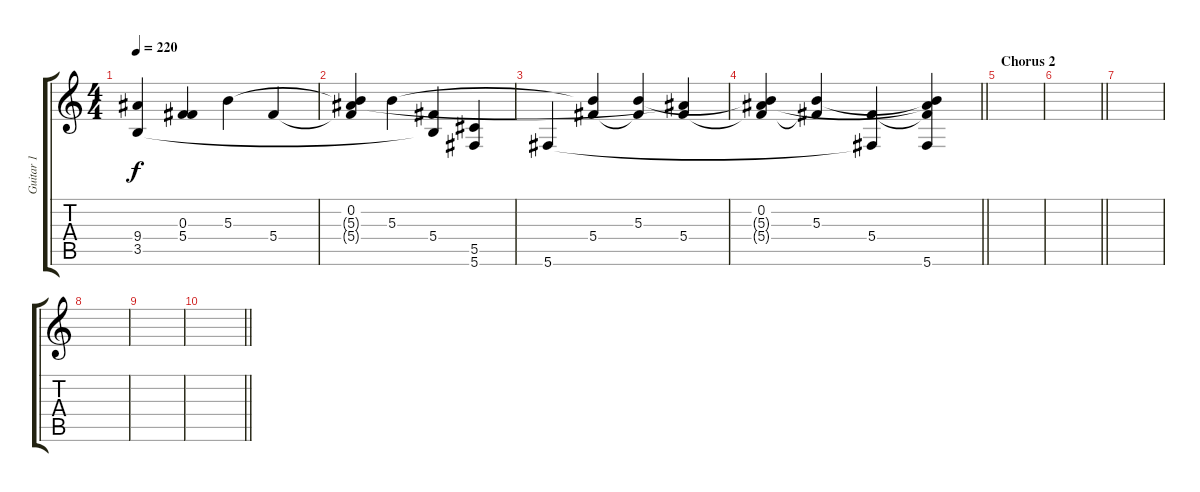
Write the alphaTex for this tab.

\track ("Guitar 1" "Guitar 1") {instrument acousticguitarsteel}
\staff {score tabs}
\tuning (Eb4 Bb3 Gb3 Db3 Ab2 Db2) {hide}
\ts (4 4)
\tempo 220
\clef g2
\ks c
(9.4{t} 3.5).4{dy f} (0.3{t} 5.4).4 5.3.4 5.4.4 |
(0.2 5.3{t} 5.4{t}).4 5.3.4 (5.4 3.5{t}).4 (5.5 5.6{t}).4 |
5.6.4 (5.3{t} 5.4).4 (5.3 5.4{t}).4 (0.2{t} 5.4).4 |
\barLineRight lightlight
(0.2 5.3{t} 5.4{t}).4 (5.3 5.4{t}).4 (5.4 5.6{t}).4 (0.2{t} 5.3{t} 5.4{t} 5.6).4 |
\section ("" "Chorus 2")
|
\barLineRight lightlight
|
|
|
|
\barLineRight lightlight
